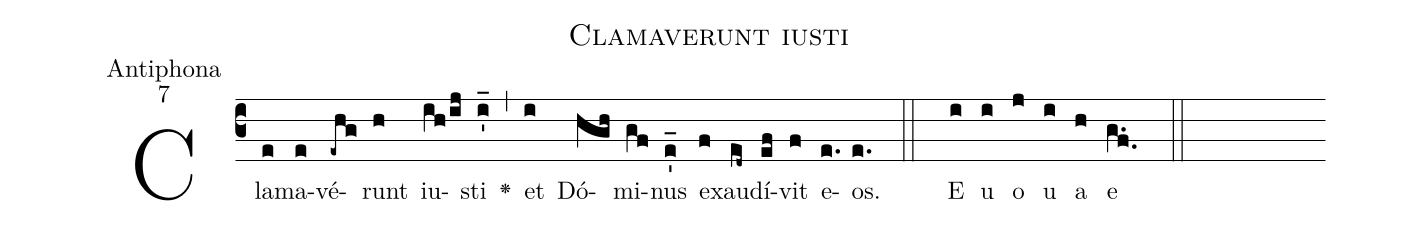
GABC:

name:Clamaverunt iusti;
office-part:Antiphona;
mode:7;
%%
(c3)Cla(e)ma(e)vé(-ehg)runt(h) iu(ih/ij)sti(i'_) <v>\greheightstar</v>(,) et(i) Dó(hgh)mi(gf)nus(e'_) e(f)xau(ed~)dí(ef)vit(f) e(e.)os.(e. ::) E(i) u(i) o(j) u(i) a(h) e(g.f. ::)
